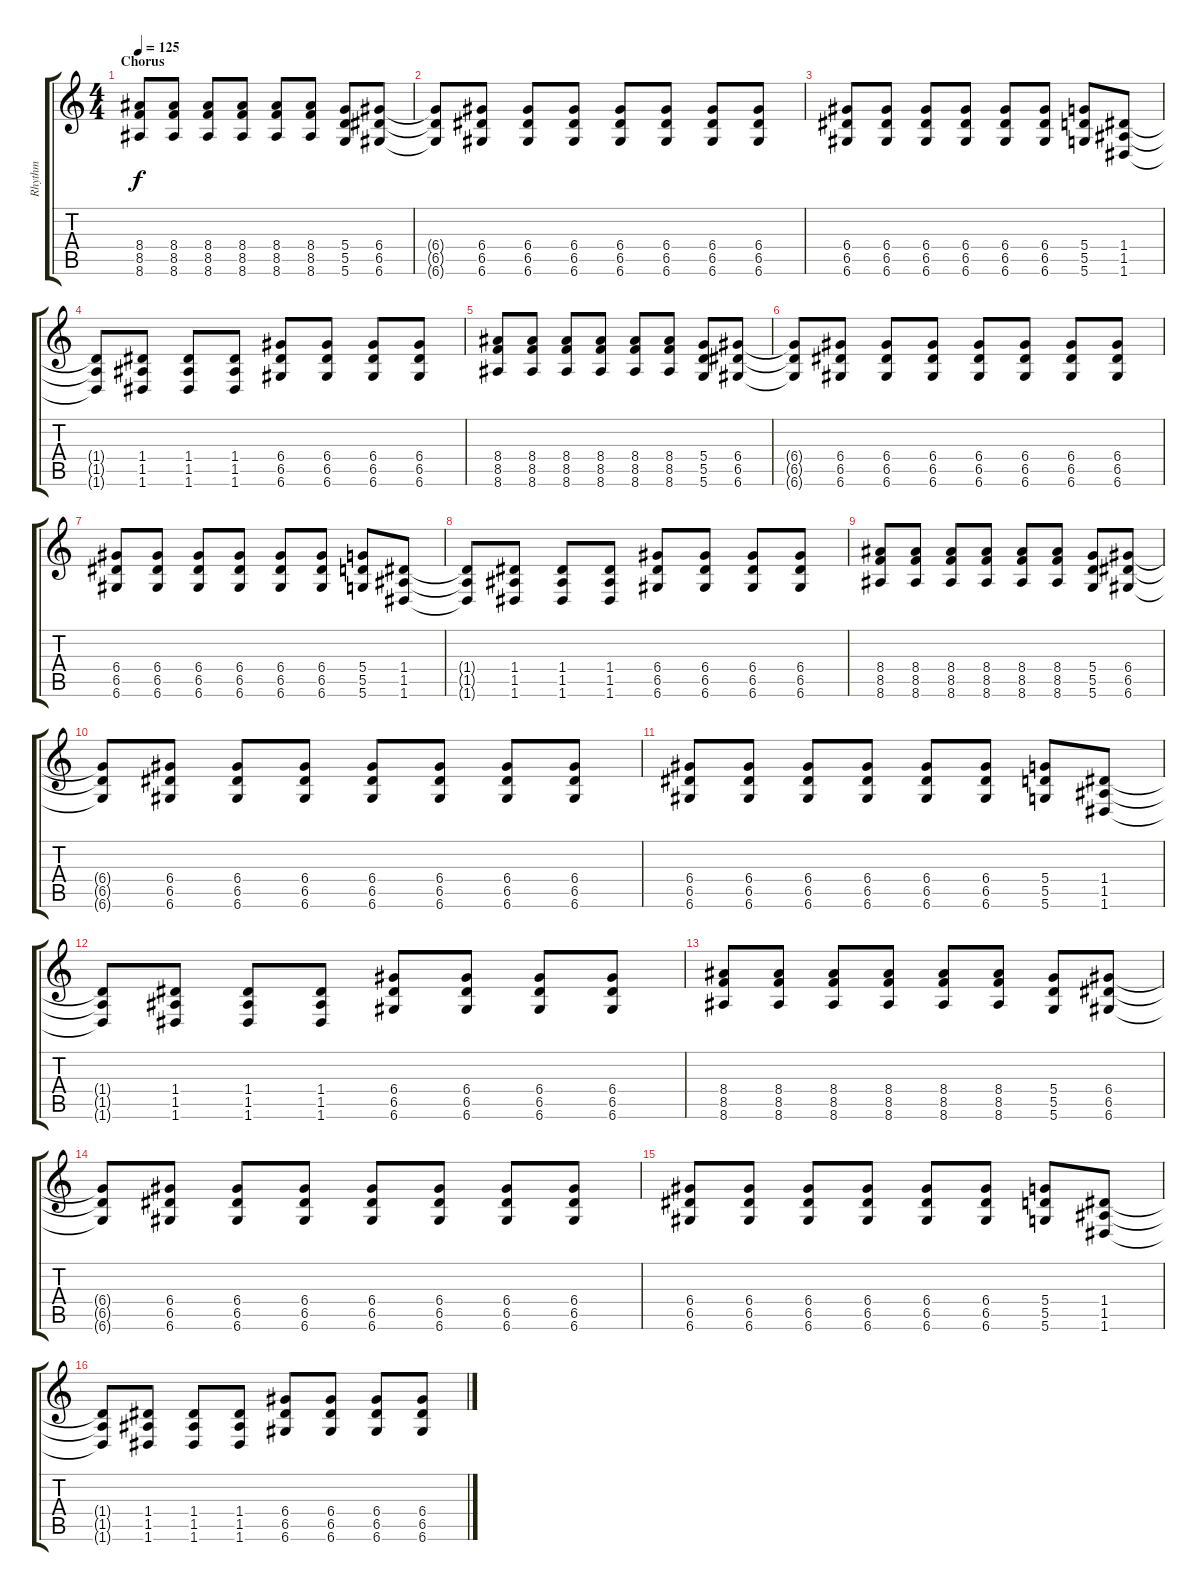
\track ("Rhythm" "Rhythm") {instrument distortionguitar}
\staff {score tabs}
\tuning (E4 B3 G3 D3 A2 D2) {hide}
\ts (4 4)
\section ("" "Chorus")
\tempo 125
\clef g2
\ks c
(8.4 8.5 8.6).8{dy f} (8.4 8.5 8.6).8 (8.4 8.5 8.6).8 (8.4 8.5 8.6).8 (8.4 8.5 8.6).8 (8.4 8.5 8.6).8 (5.4 5.5 5.6).8 (6.4 6.5 6.6).8 |
(6.4{t} 6.5{t} 6.6{t}).8 (6.4 6.5 6.6).8 (6.4 6.5 6.6).8 (6.4 6.5 6.6).8 (6.4 6.5 6.6).8 (6.4 6.5 6.6).8 (6.4 6.5 6.6).8 (6.4 6.5 6.6).8 |
(6.4 6.5 6.6).8 (6.4 6.5 6.6).8 (6.4 6.5 6.6).8 (6.4 6.5 6.6).8 (6.4 6.5 6.6).8 (6.4 6.5 6.6).8 (5.4 5.5 5.6).8 (1.4 1.5 1.6).8 |
(1.4{t} 1.5{t} 1.6{t}).8 (1.4 1.5 1.6).8 (1.4 1.5 1.6).8 (1.4 1.5 1.6).8 (6.4 6.5 6.6).8 (6.4 6.5 6.6).8 (6.4 6.5 6.6).8 (6.4 6.5 6.6).8 |
(8.4 8.5 8.6).8 (8.4 8.5 8.6).8 (8.4 8.5 8.6).8 (8.4 8.5 8.6).8 (8.4 8.5 8.6).8 (8.4 8.5 8.6).8 (5.4 5.5 5.6).8 (6.4 6.5 6.6).8 |
(6.4{t} 6.5{t} 6.6{t}).8 (6.4 6.5 6.6).8 (6.4 6.5 6.6).8 (6.4 6.5 6.6).8 (6.4 6.5 6.6).8 (6.4 6.5 6.6).8 (6.4 6.5 6.6).8 (6.4 6.5 6.6).8 |
(6.4 6.5 6.6).8 (6.4 6.5 6.6).8 (6.4 6.5 6.6).8 (6.4 6.5 6.6).8 (6.4 6.5 6.6).8 (6.4 6.5 6.6).8 (5.4 5.5 5.6).8 (1.4 1.5 1.6).8 |
(1.4{t} 1.5{t} 1.6{t}).8 (1.4 1.5 1.6).8 (1.4 1.5 1.6).8 (1.4 1.5 1.6).8 (6.4 6.5 6.6).8 (6.4 6.5 6.6).8 (6.4 6.5 6.6).8 (6.4 6.5 6.6).8 |
(8.4 8.5 8.6).8 (8.4 8.5 8.6).8 (8.4 8.5 8.6).8 (8.4 8.5 8.6).8 (8.4 8.5 8.6).8 (8.4 8.5 8.6).8 (5.4 5.5 5.6).8 (6.4 6.5 6.6).8 |
(6.4{t} 6.5{t} 6.6{t}).8 (6.4 6.5 6.6).8 (6.4 6.5 6.6).8 (6.4 6.5 6.6).8 (6.4 6.5 6.6).8 (6.4 6.5 6.6).8 (6.4 6.5 6.6).8 (6.4 6.5 6.6).8 |
(6.4 6.5 6.6).8 (6.4 6.5 6.6).8 (6.4 6.5 6.6).8 (6.4 6.5 6.6).8 (6.4 6.5 6.6).8 (6.4 6.5 6.6).8 (5.4 5.5 5.6).8 (1.4 1.5 1.6).8 |
(1.4{t} 1.5{t} 1.6{t}).8 (1.4 1.5 1.6).8 (1.4 1.5 1.6).8 (1.4 1.5 1.6).8 (6.4 6.5 6.6).8 (6.4 6.5 6.6).8 (6.4 6.5 6.6).8 (6.4 6.5 6.6).8 |
(8.4 8.5 8.6).8 (8.4 8.5 8.6).8 (8.4 8.5 8.6).8 (8.4 8.5 8.6).8 (8.4 8.5 8.6).8 (8.4 8.5 8.6).8 (5.4 5.5 5.6).8 (6.4 6.5 6.6).8 |
(6.4{t} 6.5{t} 6.6{t}).8 (6.4 6.5 6.6).8 (6.4 6.5 6.6).8 (6.4 6.5 6.6).8 (6.4 6.5 6.6).8 (6.4 6.5 6.6).8 (6.4 6.5 6.6).8 (6.4 6.5 6.6).8 |
(6.4 6.5 6.6).8 (6.4 6.5 6.6).8 (6.4 6.5 6.6).8 (6.4 6.5 6.6).8 (6.4 6.5 6.6).8 (6.4 6.5 6.6).8 (5.4 5.5 5.6).8 (1.4 1.5 1.6).8 |
(1.4{t} 1.5{t} 1.6{t}).8 (1.4 1.5 1.6).8 (1.4 1.5 1.6).8 (1.4 1.5 1.6).8 (6.4 6.5 6.6).8 (6.4 6.5 6.6).8 (6.4 6.5 6.6).8 (6.4 6.5 6.6).8
